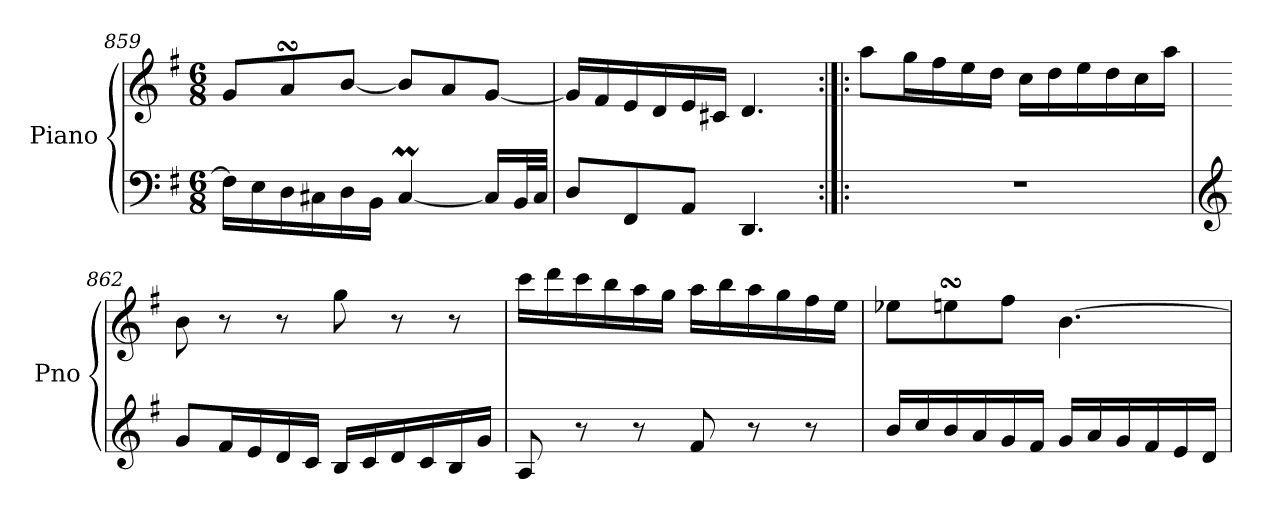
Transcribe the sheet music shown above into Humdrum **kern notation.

**kern	**kern
*part1	*part1
*staff2	*staff1
*I"Piano	*
*I'Pno	*
*clefF4	*clefG2
*k[f#]	*k[f#]
*M6/8	*M6/8
=859	=859
16F#\LL]	8g/L
16E\	.
16D\	8asSSS/
16C#X\	.
16D\	[8b/J
16BB\JJ	.
[4C#m/	8b/L]
.	8a/
16C#/LL]	[8g/J
32BB/L	.
32C#/JJJ	.
=860	=860
8D/L	16g/LL]
.	16f#/
8FF#/	16e/
.	16d/
8AA/J	16e/
.	16c#X/JJ
4.DD/	4.d/
!!LO:PB:g=z
=861:|!|:	=861:|!|:
2.r	8aa\L
.	16gg\L
.	16ff#\
.	16ee\
.	16dd\JJ
.	16cc\LL
.	16dd\
.	16ee\
.	16dd\
.	16cc\
.	16aa\JJ
=862	=862
*clefG2	*
8g/L	8b\
16f#/L	8r
16e/	.
16d/	8r
16c/JJ	.
16B/LL	8gg\
16c/	.
16d/	8r
16c/	.
16B/	8r
16g/JJ	.
=863	=863
8A/	16ccc\LL
.	16ddd\
8r	16ccc\
.	16bb\
8r	16aa\
.	16gg\JJ
8f#/	16aa\LL
.	16bb\
8r	16aa\
.	16gg\
8r	16ff#\
.	16ee\JJ
!!LO:LB:g=z
=864	=864
16b/LL	8ee-X\L
16cc/	.
16b/	8eensSSS\
16a/	.
16g/	8ff#\J
16f#/JJ	.
16g/LL	[4.b\
16a/	.
16g/	.
16f#/	.
16e/	.
16d/JJ	.
=	=
*-	*-
